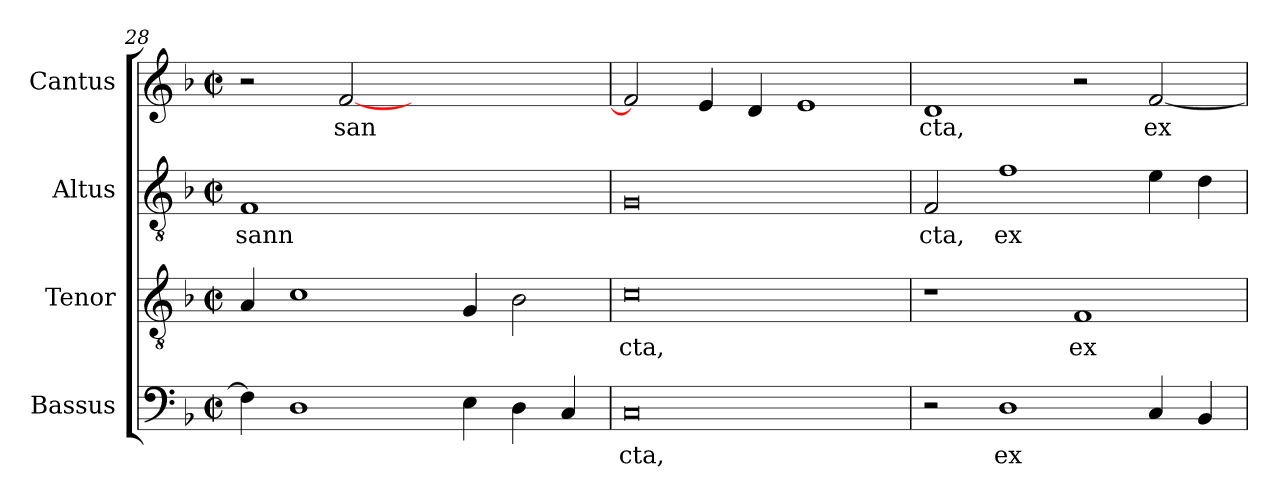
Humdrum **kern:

**kern	**text	**kern	**text	**kern	**text	**kern	**text
*part4	*part4	*part3	*part3	*part2	*part2	*part1	*part1
*staff4	*staff4	*staff3	*staff3	*staff2	*staff2	*staff1	*staff1
*I"Bassus	*	*I"Tenor	*	*I"Altus	*	*I"Cantus	*
*clefF4	*	*clefGv2	*	*clefGv2	*	*clefG2	*
*k[b-]	*	*k[b-]	*	*k[b-]	*	*k[b-]	*
*F:	*	*F:	*	*F:	*	*F:	*
*M2/2	*	*M2/2	*	*M2/2	*	*M2/2	*
*met(c|)	*	*met(c|)	*	*met(c|)	*	*met(c|)	*
=28	=28	=28	=28	=28	=28	=28	=28
!	!	!	!	!	!LO:LY:b	!	!
4F\]	.	4A/	.	1F	sann	2r	.
1D	.	1c	.	.	.	.	.
!	!	!	!	!	!	!	!LO:LY:b
.	.	.	.	.	.	[<2f/	san
.	.	.	.	1ryy	.	1ryy	.
4E\	.	4G/	.	.	.	.	.
4D\	.	2B-\	.	.	.	.	.
4C/	.	.	.	.	.	.	.
=29	=29	=29	=29	=29	=29	=29	=29
!	!LO:LY:b:cj	!	!LO:LY:b:cj	!	!	!	!
0C	cta,	0c	cta,	0G	.	2f/]	.
.	.	.	.	.	.	4e/	.
.	.	.	.	.	.	4d/	.
.	.	.	.	.	.	1e	.
=30	=30	=30	=30	=30	=30	=30	=30
!	!	!	!	!	!LO:LY:b:cj	!	!LO:LY:b:cj
2r	.	1r	.	2F/	cta,	1d	cta,
!	!LO:LY:b:cj	!	!	!	!LO:LY:b:cj	!	!
1D	ex	.	.	1f	ex	.	.
!	!	!	!LO:LY:b:cj	!	!	!	!
.	.	1F	ex	.	.	2r	.
!	!	!	!	!	!	!	!LO:LY:b:cj
4C/	.	.	.	4e\	.	[>2f/	ex
4BB-/	.	.	.	4d\	.	.	.
=	=	=	=	=	=	=	=
*-	*-	*-	*-	*-	*-	*-	*-
